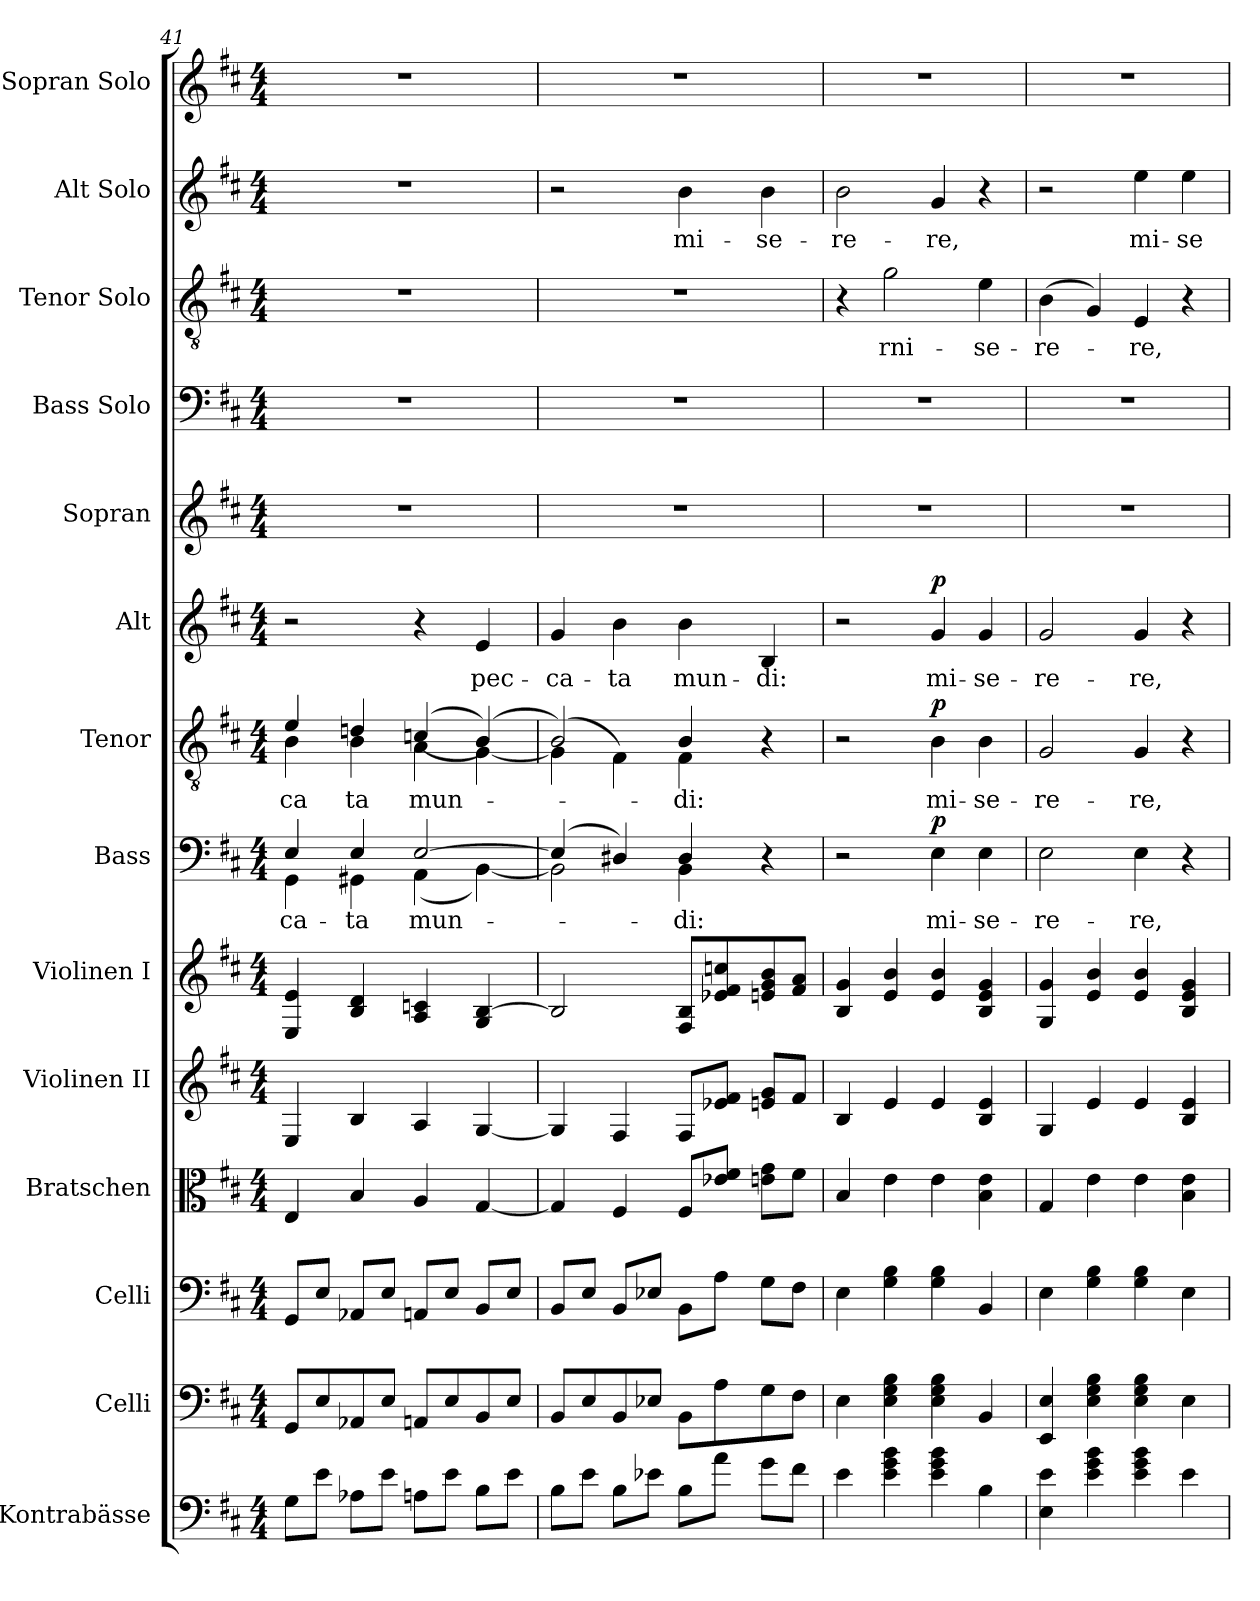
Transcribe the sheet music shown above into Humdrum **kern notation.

**kern	**kern	**kern	**kern	**kern	**kern	**kern	**text	**dynam	**kern	**text	**dynam	**kern	**text	**dynam	**kern	**kern	**kern	**text	**kern	**text	**kern
*part14	*part13	*part12	*part11	*part10	*part9	*part8	*part8	*part8	*part7	*part7	*part7	*part6	*part6	*part6	*part5	*part4	*part3	*part3	*part2	*part2	*part1
*staff14	*staff13	*staff12	*staff11	*staff10	*staff9	*staff8	*staff8	*staff8	*staff7	*staff7	*staff7	*staff6	*staff6	*staff6	*staff5	*staff4	*staff3	*staff3	*staff2	*staff2	*staff1
*I"Kontrabässe	*I"Celli	*I"Celli	*I"Bratschen	*I"Violinen II	*I"Violinen I	*I"Bass	*	*	*I"Tenor	*	*	*I"Alt	*	*	*I"Sopran	*I"Bass Solo	*I"Tenor Solo	*	*I"Alt Solo	*	*I"Sopran Solo
*	*I'Cl.	*	*	*	*I'Vl.	*I'B.	*	*	*I'T.	*	*	*I'A.	*	*	*I'S.	*I'B.S.	*I'T.S.	*	*I'A.S.	*	*I'S.S.
*clefF4	*clefF4	*clefF4	*clefC3	*clefG2	*clefG2	*clefF4	*	*	*clefGv2	*	*	*clefG2	*	*	*clefG2	*clefF4	*clefGv2	*	*clefG2	*	*clefG2
*ITrd7c12	*	*	*	*	*	*	*	*	*	*	*	*	*	*	*	*	*	*	*	*	*
*k[f#c#]	*k[f#c#]	*k[f#c#]	*k[f#c#]	*k[f#c#]	*k[f#c#]	*k[f#c#]	*	*	*k[f#c#]	*	*	*k[f#c#]	*	*	*k[f#c#]	*k[f#c#]	*k[f#c#]	*	*k[f#c#]	*	*k[f#c#]
*M4/4	*M4/4	*M4/4	*M4/4	*M4/4	*M4/4	*M4/4	*	*	*M4/4	*	*	*M4/4	*	*	*M4/4	*M4/4	*M4/4	*	*M4/4	*	*M4/4
=41	=41	=41	=41	=41	=41	=41	=41	=41	=41	=41	=41	=41	=41	=41	=41	=41	=41	=41	=41	=41	=41
!	!	!	!	!	!	!	!LO:LY:b	!	!	!LO:LY:b	!	!	!	!	!	!	!	!	!	!	!
*	*	*	*	*	*	*^	*	*	*^	*	*	*	*	*	*	*	*	*	*	*	*
8GG\L	8GG/L	8GG/L	4E/	4E/	4E/ 4e/	4E/	4GG\	-ca-	.	4e/	4B\	-ca	.	2r	.	.	1r	1r	1r	.	1r	.	1r
8E\J	8E/	8E/J	.	.	.	.	.	.	.	.	.	.	.	.	.	.	.	.	.	.	.	.	.
!	!	!	!	!	!	!	!	!LO:LY:b	!	!	!	!LO:LY:b	!	!	!	!	!	!	!	!	!	!	!
8AA-X\L	8AA-X/	8AA-X/L	4B/	4B/	4B/ 4d/	4E/	4GG#X\	ta	.	4dn/	4B\	ta	.	.	.	.	.	.	.	.	.	.	.
8E\J	8E/J	8E/J	.	.	.	.	.	.	.	.	.	.	.	.	.	.	.	.	.	.	.	.	.
!	!	!	!	!	!	!	!	!LO:LY:b	!	!	!	!LO:LY:b	!	!	!	!	!	!	!	!	!	!	!
8AAn\L	8AAn/L	8AAn/L	4A/	4A/	4A/ 4cn/	[2E/	(<4AA\	-mun-	.	(>(>4cn/	4A\	mun-	.	4r	.	.	.	.	.	.	.	.	.
8E\J	8E/	8E/J	.	.	.	.	.	.	.	.	.	.	.	.	.	.	.	.	.	.	.	.	.
!	!	!	!	!	!	!	!	!	!	!	!	!	!	!	!LO:LY:b	!	!	!	!	!	!	!	!
8BB\L	8BB/	8BB/L	[4G/	[4G/	4G/ [4B/	.	[4BB\)	.	.	(>4B/))	[4G\	.	.	4e/	-pec-	.	.	.	.	.	.	.	.
8E\J	8E/J	8E/J	.	.	.	.	.	.	.	.	.	.	.	.	.	.	.	.	.	.	.	.	.
=42	=42	=42	=42	=42	=42	=42	=42	=42	=42	=42	=42	=42	=42	=42	=42	=42	=42	=42	=42	=42	=42	=42	=42
!	!	!	!	!	!	!	!	!	!	!	!	!	!	!	!LO:LY:b	!	!	!	!	!	!	!	!
8BB\L	8BB/L	8BB/L	4G/]	4G/]	2B/]	(>4E/]	2BB\]	.	.	(>2B/)	4G\]	.	.	4g/	-ca-	.	1r	1r	1r	.	2r	.	1r
8E\J	8E/	8E/J	.	.	.	.	.	.	.	.	.	.	.	.	.	.	.	.	.	.	.	.	.
!	!	!	!	!	!	!	!	!	!	!	!	!	!	!	!LO:LY:b	!	!	!	!	!	!	!	!
8BB\L	8BB/	8BB/L	4F#/	4F#/	.	4D#X/)	.	.	.	.	4F#\)	.	.	4b\	ta	.	.	.	.	.	.	.	.
8E-X\J	8E-X/J	8E-X/J	.	.	.	.	.	.	.	.	.	.	.	.	.	.	.	.	.	.	.	.	.
!	!	!	!	!	!	!	!	!LO:LY:b	!	!	!	!LO:LY:b	!	!	!LO:LY:b	!	!	!	!	!	!	!LO:LY:b	!
8BB\L	8BB\L	8BB\L	8F#/L	8F#/L	8F#/ 8B/L	4D#/	4BB\	di:	.	4B/	4F#\	di:	.	4b\	-mun-	.	.	.	.	.	4b\	-mi-	.
8A\J	8A\	8A\J	8e-X/ 8f#/J	8e-X/ 8f#/J	8e-X/ 8f#/ 8ccn/	.	.	.	.	.	.	.	.	.	.	.	.	.	.	.	.	.	.
!	!	!	!	!	!	!	!	!	!	!	!	!	!	!	!LO:LY:b	!	!	!	!	!	!	!LO:LY:b	!
8G\L	8G\	8G\L	8en\ 8g\L	8en/ 8g/L	8en/ 8g/ 8b/	4r	4ryy	.	.	4r	4ryy	.	.	4B/	di:	.	.	.	.	.	4b\	-se-	.
8F#\J	8F#\J	8F#\J	8f#\J	8f#/J	8f#/ 8a/J	.	.	.	.	.	.	.	.	.	.	.	.	.	.	.	.	.	.
*	*	*	*	*	*	*v	*v	*	*	*	*	*	*	*	*	*	*	*	*	*	*	*	*
*	*	*	*	*	*	*	*	*	*v	*v	*	*	*	*	*	*	*	*	*	*	*	*
=43	=43	=43	=43	=43	=43	=43	=43	=43	=43	=43	=43	=43	=43	=43	=43	=43	=43	=43	=43	=43	=43
!	!	!	!	!	!	!	!	!	!	!	!	!	!	!	!	!	!	!	!	!LO:LY:b	!
4E\	4E\	4E\	4B/	4B/	4B/ 4g/	2r	.	.	2r	.	.	2r	.	.	1r	1r	4r	.	2b\	-re-	1r
!	!	!	!	!	!	!	!	!	!	!	!	!	!	!	!	!	!	!LO:LY:b	!	!	!
4E\ 4G\ 4B\	4E\ 4G\ 4B\	4G\ 4B\	4e\	4e/	4e/ 4b/	.	.	.	.	.	.	.	.	.	.	.	2g\	-rni-	.	.	.
!	!	!	!	!	!	!	!LO:LY:b	!LO:DY:a	!	!LO:LY:b	!LO:DY:a	!	!LO:LY:b	!LO:DY:a	!	!	!	!	!	!LO:LY:b	!
4E\ 4G\ 4B\	4E\ 4G\ 4B\	4G\ 4B\	4e\	4e/	4e/ 4b/	4E\	-mi-	p	4B\	-mi-	p	4g/	-mi-	p	.	.	.	.	4g/	re,	.
!	!	!	!	!	!	!	!LO:LY:b	!	!	!LO:LY:b	!	!	!LO:LY:b	!	!	!	!	!LO:LY:b	!	!	!
4BB\	4BB/	4BB/	4B\ 4e\	4B/ 4e/	4B/ 4e/ 4g/	4E\	-se-	.	4B\	-se-	.	4g/	-se-	.	.	.	4e\	-se-	4r	.	.
=44	=44	=44	=44	=44	=44	=44	=44	=44	=44	=44	=44	=44	=44	=44	=44	=44	=44	=44	=44	=44	=44
!	!	!	!	!	!	!	!LO:LY:b	!	!	!LO:LY:b	!	!	!LO:LY:b	!	!	!	!	!LO:LY:b	!	!	!
4EE\ 4E\	4EE/ 4E/	4E\	4G/	4G/	4G/ 4g/	2E\	-re-	.	2G/	-re-	.	2g/	-re-	.	1r	1r	(>4B\	-re-	2r	.	1r
4E\ 4G\ 4B\	4E\ 4G\ 4B\	4G\ 4B\	4e\	4e/	4e/ 4b/	.	.	.	.	.	.	.	.	.	.	.	4G/)	.	.	.	.
!	!	!	!	!	!	!	!LO:LY:b	!	!	!LO:LY:b	!	!	!LO:LY:b	!	!	!	!	!LO:LY:b	!	!LO:LY:b	!
4E\ 4G\ 4B\	4E\ 4G\ 4B\	4G\ 4B\	4e\	4e/	4e/ 4b/	4E\	re,	.	4G/	re,	.	4g/	re,	.	.	.	4E/	re,	4ee\	-mi-	.
!	!	!	!	!	!	!	!	!	!	!	!	!	!	!	!	!	!	!	!	!LO:LY:b	!
4E\	4E\	4E\	4B\ 4e\	4B/ 4e/	4B/ 4e/ 4g/	4r	.	.	4r	.	.	4r	.	.	.	.	4r	.	4ee\	-se-	.
=	=	=	=	=	=	=	=	=	=	=	=	=	=	=	=	=	=	=	=	=	=
*-	*-	*-	*-	*-	*-	*-	*-	*-	*-	*-	*-	*-	*-	*-	*-	*-	*-	*-	*-	*-	*-
